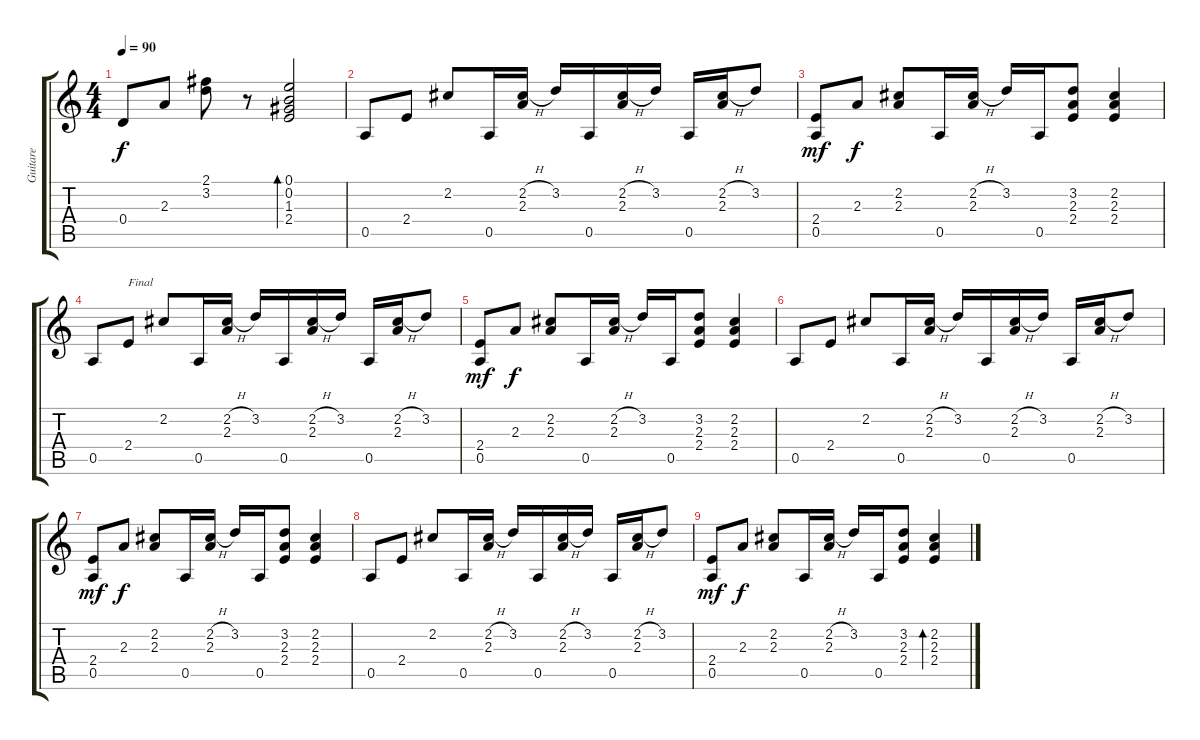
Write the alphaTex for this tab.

\track ("Guitare" "Guitare") {instrument acousticguitarsteel}
\staff {score tabs}
\tuning (E4 B3 G3 D3 A2 E2) {hide}
\ts (4 4)
\tempo 90
\clef g2
\ks c
0.4.8{dy f} 2.3.8 (2.1 3.2).8 r.8 (0.1 0.2 1.3 2.4).2{bd 240} |
0.5.8 2.4.8 2.2.8 0.5.16 (2.2{h} 2.3).16 3.2.16 0.5.16 (2.2{h} 2.3).16 3.2.16 0.5.16 (2.2{h} 2.3).16 3.2.8 |
(2.4 0.5).8{dy mf} 2.3.8{dy f} (2.2 2.3).8 0.5.16 (2.2{h} 2.3).16 3.2.16 0.5.16 (3.2 2.3 2.4).8 (2.2 2.3 2.4).4 |
0.5.8 2.4.8{txt "Final"} 2.2.8 0.5.16 (2.2{h} 2.3).16 3.2.16 0.5.16 (2.2{h} 2.3).16 3.2.16 0.5.16 (2.2{h} 2.3).16 3.2.8 |
(2.4 0.5).8{dy mf} 2.3.8{dy f} (2.2 2.3).8 0.5.16 (2.2{h} 2.3).16 3.2.16 0.5.16 (3.2 2.3 2.4).8 (2.2 2.3 2.4).4 |
0.5.8 2.4.8 2.2.8 0.5.16 (2.2{h} 2.3).16 3.2.16 0.5.16 (2.2{h} 2.3).16 3.2.16 0.5.16 (2.2{h} 2.3).16 3.2.8 |
(2.4 0.5).8{dy mf} 2.3.8{dy f} (2.2 2.3).8 0.5.16 (2.2{h} 2.3).16 3.2.16 0.5.16 (3.2 2.3 2.4).8 (2.2 2.3 2.4).4 |
0.5.8 2.4.8 2.2.8 0.5.16 (2.2{h} 2.3).16 3.2.16 0.5.16 (2.2{h} 2.3).16 3.2.16 0.5.16 (2.2{h} 2.3).16 3.2.8 |
(2.4 0.5).8{dy mf} 2.3.8{dy f} (2.2 2.3).8 0.5.16 (2.2{h} 2.3).16 3.2.16 0.5.16 (3.2 2.3 2.4).8 (2.2 2.3 2.4).4{bd 240}
